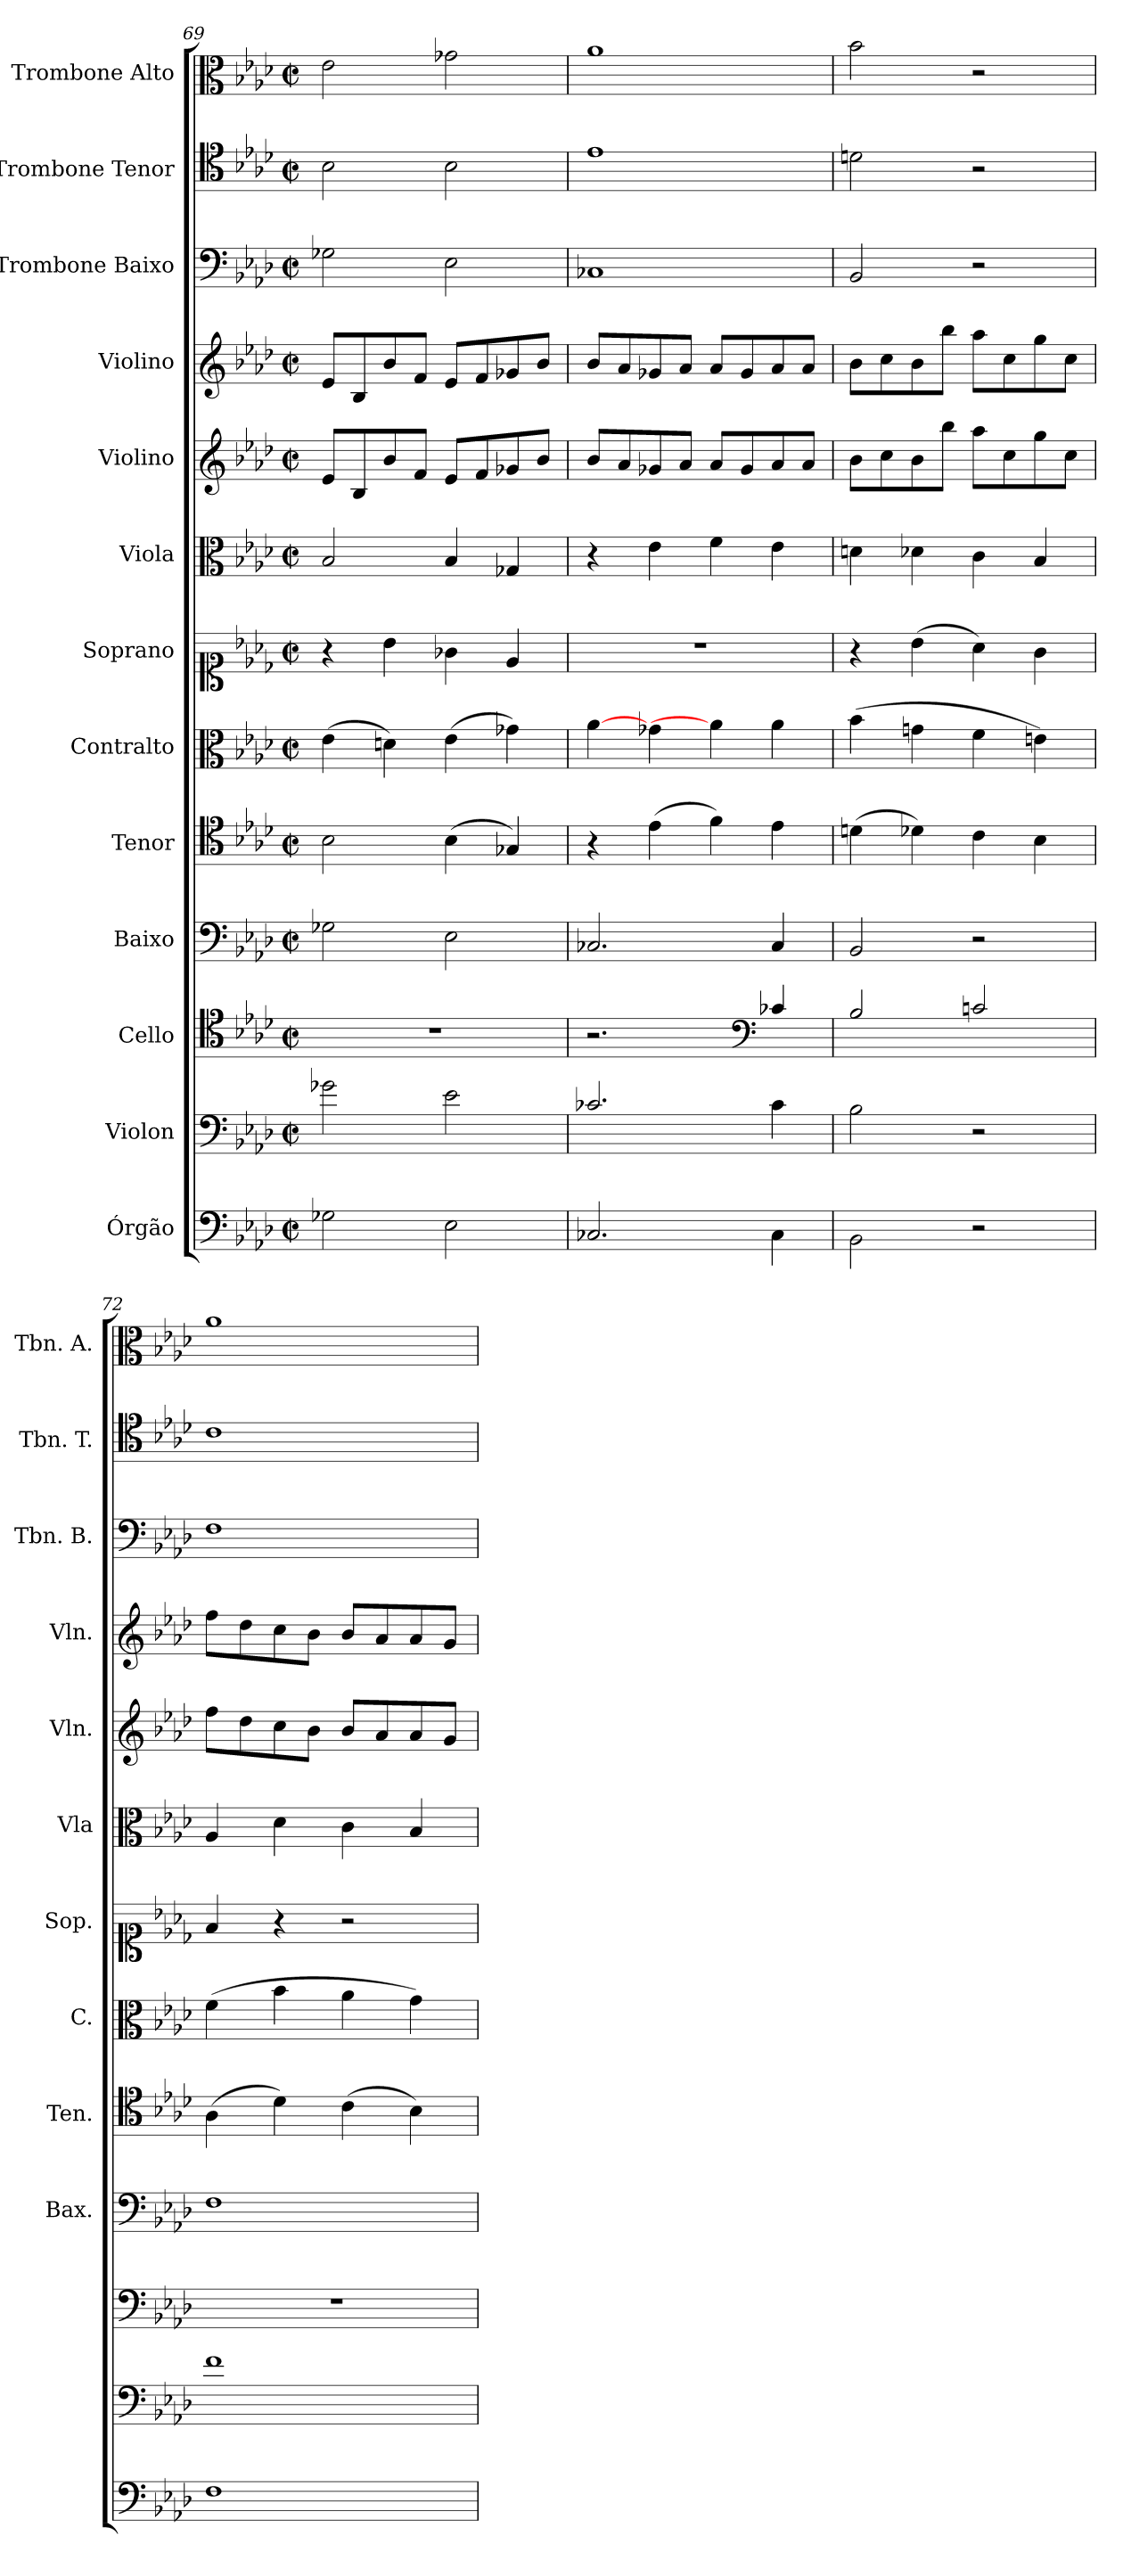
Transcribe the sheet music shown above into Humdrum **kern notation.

**kern	**kern	**kern	**kern	**kern	**kern	**kern	**kern	**kern	**kern	**kern	**kern	**kern
*part13	*part12	*part11	*part10	*part9	*part8	*part7	*part6	*part5	*part4	*part3	*part2	*part1
*staff13	*staff12	*staff11	*staff10	*staff9	*staff8	*staff7	*staff6	*staff5	*staff4	*staff3	*staff2	*staff1
*I"Órgão	*I"Violon	*I"Cello	*I"Baixo	*I"Tenor	*I"Contralto	*I"Soprano	*I"Viola	*I"Violino	*I"Violino	*I"Trombone Baixo	*I"Trombone Tenor	*I"Trombone Alto
*	*	*	*I'Bax.	*I'Ten.	*I'C.	*I'Sop.	*I'Vla	*I'Vln.	*I'Vln.	*I'Tbn. B.	*I'Tbn. T.	*I'Tbn. A.
*clefF4	*clefF4	*clefC4	*clefF4	*clefC4	*clefC3	*clefC1	*clefC3	*clefG2	*clefG2	*clefF4	*clefC4	*clefC3
*	*ITrd7c12	*	*	*	*	*	*	*	*	*	*	*
*k[b-e-a-d-]	*k[b-e-a-d-]	*k[b-e-a-d-]	*k[b-e-a-d-]	*k[b-e-a-d-]	*k[b-e-a-d-]	*k[b-e-a-d-]	*k[b-e-a-d-]	*k[b-e-a-d-]	*k[b-e-a-d-]	*k[b-e-a-d-]	*k[b-e-a-d-]	*k[b-e-a-d-]
*M2/2	*M2/2	*M2/2	*M2/2	*M2/2	*M2/2	*M2/2	*M2/2	*M2/2	*M2/2	*M2/2	*M2/2	*M2/2
*met(c|)	*met(c|)	*met(c|)	*met(c|)	*met(c|)	*met(c|)	*met(c|)	*met(c|)	*met(c|)	*met(c|)	*met(c|)	*met(c|)	*met(c|)
=69	=69	=69	=69	=69	=69	=69	=69	=69	=69	=69	=69	=69
2G-X\	2G-X\	1r	2G-X\	2B-\	(>4e-\	4r	2B-/	8e-/L	8e-/L	2G-X\	2B-\	2e-\
.	.	.	.	.	.	.	.	8B-/	8B-/	.	.	.
.	.	.	.	.	4dn\)	4b-\	.	8b-/	8b-/	.	.	.
.	.	.	.	.	.	.	.	8f/J	8f/J	.	.	.
2E-\	2E-\	.	2E-\	(>4B-\	(>4e-\	4g-X\	4B-/	8e-/L	8e-/L	2E-\	2B-\	2g-X\
.	.	.	.	.	.	.	.	8f/	8f/	.	.	.
.	.	.	.	4G-X/)	4g-X\)	4e-/	4G-X/	8g-X/	8g-X/	.	.	.
.	.	.	.	.	.	.	.	8b-/J	8b-/J	.	.	.
=70	=70	=70	=70	=70	=70	=70	=70	=70	=70	=70	=70	=70
2.C-X/	2.C-X/	2.r	2.C-X/	4r	[4a-\	1r	4r	8b-/L	8b-/L	1C-X	1e-	1a-
.	.	.	.	.	.	.	.	8a-/	8a-/	.	.	.
.	.	.	.	(>4e-\	4g-X\	.	4e-\	8g-X/	8g-X/	.	.	.
.	.	.	.	.	.	.	.	8a-/J	8a-/J	.	.	.
.	.	.	.	4f\)	4a-\]	.	4f\	8a-/L	8a-/L	.	.	.
.	.	.	.	.	.	.	.	8g-/	8g-/	.	.	.
*	*	*clefF4	*	*	*	*	*	*	*	*	*	*
4C-\	4C-\	4c-X/	4C-/	4e-\	4a-\	.	4e-\	8a-/	8a-/	.	.	.
.	.	.	.	.	.	.	.	8a-/J	8a-/J	.	.	.
=71	=71	=71	=71	=71	=71	=71	=71	=71	=71	=71	=71	=71
2BB-\	2BB-\	2B-/	2BB-/	(>4dn\	(>4b-\	4r	4dn\	8b-\L	8b-\L	2BB-/	2dn\	2b-\
.	.	.	.	.	.	.	.	8cc\	8cc\	.	.	.
.	.	.	.	4d-X\)	4gn\	(>4b-\	4d-X\	8b-\	8b-\	.	.	.
.	.	.	.	.	.	.	.	8bb-\J	8bb-\J	.	.	.
2r	2r	2cni/	2r	4c\	4f\	4a-\)	4c\	8aa-\L	8aa-\L	2r	2r	2r
.	.	.	.	.	.	.	.	8cc\	8cc\	.	.	.
.	.	.	.	4B-\	4en\)	4g\	4B-/	8gg\	8gg\	.	.	.
.	.	.	.	.	.	.	.	8cc\J	8cc\J	.	.	.
!!LO:PB:g=z
=72	=72	=72	=72	=72	=72	=72	=72	=72	=72	=72	=72	=72
1F	1F	1r	1F	(>4A-\	(>4f\	4f/	4A-/	8ff\L	8ff\L	1F	1c	1a-
.	.	.	.	.	.	.	.	8dd-\	8dd-\	.	.	.
.	.	.	.	4d-\)	4b-\	4r	4d-\	8cc\	8cc\	.	.	.
.	.	.	.	.	.	.	.	8b-\J	8b-\J	.	.	.
.	.	.	.	(>4c\	4a-\	2r	4c\	8b-/L	8b-/L	.	.	.
.	.	.	.	.	.	.	.	8a-/	8a-/	.	.	.
.	.	.	.	4B-\)	4g\)	.	4B-/	8a-/	8a-/	.	.	.
.	.	.	.	.	.	.	.	8g/J	8g/J	.	.	.
=	=	=	=	=	=	=	=	=	=	=	=	=
*-	*-	*-	*-	*-	*-	*-	*-	*-	*-	*-	*-	*-
